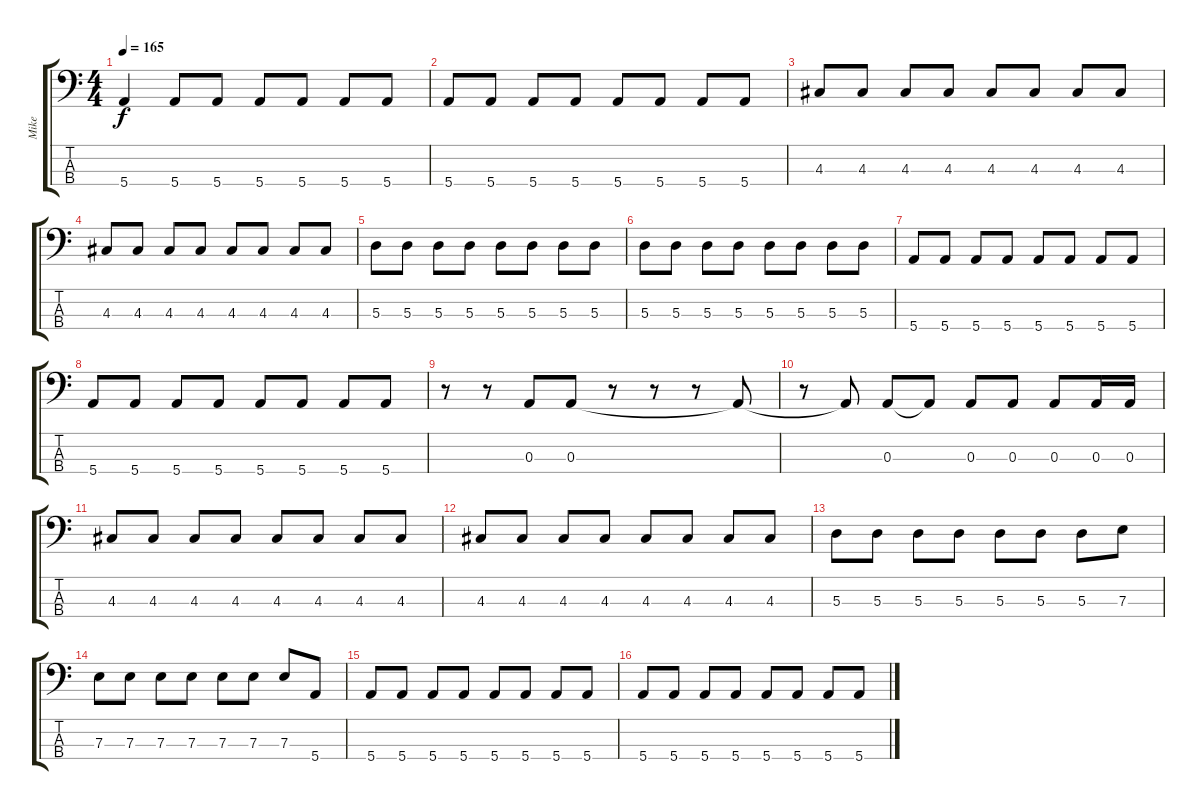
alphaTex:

\track ("Mike" "Mike") {instrument electricbassfinger}
\staff {score tabs}
\tuning (G2 D2 A1 E1) {hide}
\ts (4 4)
\tempo 165
\clef f4
\ks c
5.4.4{dy f} 5.4.8 5.4.8 5.4.8 5.4.8 5.4.8 5.4.8 |
5.4.8 5.4.8 5.4.8 5.4.8 5.4.8 5.4.8 5.4.8 5.4.8 |
4.3.8 4.3.8 4.3.8 4.3.8 4.3.8 4.3.8 4.3.8 4.3.8 |
4.3.8 4.3.8 4.3.8 4.3.8 4.3.8 4.3.8 4.3.8 4.3.8 |
5.3.8 5.3.8 5.3.8 5.3.8 5.3.8 5.3.8 5.3.8 5.3.8 |
5.3.8 5.3.8 5.3.8 5.3.8 5.3.8 5.3.8 5.3.8 5.3.8 |
5.4.8 5.4.8 5.4.8 5.4.8 5.4.8 5.4.8 5.4.8 5.4.8 |
5.4.8 5.4.8 5.4.8 5.4.8 5.4.8 5.4.8 5.4.8 5.4.8 |
r.8 r.8 0.3.8 0.3.8 r.8 r.8 r.8 0.3{t}.8 |
r.8 0.3{t}.8 0.3.8 0.3{t}.8 0.3.8 0.3.8 0.3.8 0.3.16 0.3.16 |
4.3.8 4.3.8 4.3.8 4.3.8 4.3.8 4.3.8 4.3.8 4.3.8 |
4.3.8 4.3.8 4.3.8 4.3.8 4.3.8 4.3.8 4.3.8 4.3.8 |
5.3.8 5.3.8 5.3.8 5.3.8 5.3.8 5.3.8 5.3.8 7.3.8 |
7.3.8 7.3.8 7.3.8 7.3.8 7.3.8 7.3.8 7.3.8 5.4.8 |
5.4.8 5.4.8 5.4.8 5.4.8 5.4.8 5.4.8 5.4.8 5.4.8 |
5.4.8 5.4.8 5.4.8 5.4.8 5.4.8 5.4.8 5.4.8 5.4.8
